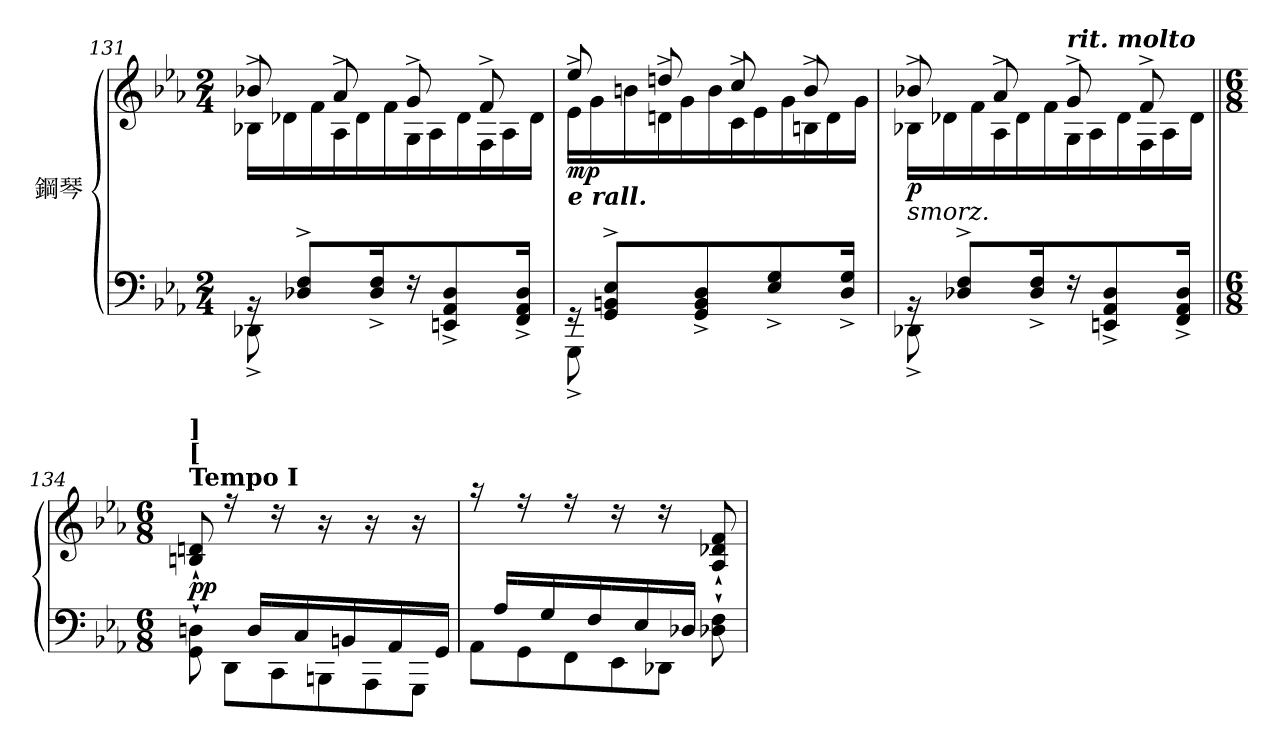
**kern	**kern	**dynam
*part1	*part1	*part1
*staff2	*staff1	*staff1/2
*I"鋼琴	*	*
!!LO:LB:g=z
*clefF4	*clefG2	*
*k[b-e-a-]	*k[b-e-a-]	*
*M2/4	*M2/4	*
=131	=131	=131
*^	*	*
*	*	*Xtuplet	*
*	*	*^	*
16rBB	8DD-X^\	24B-X^\LL	8b-X/	.
.	.	24d-X\	.	.
8D-X/^ 8F/^L	.	.	.	.
.	.	24f\	.	.
.	4.ryy	24A-^\	8a-/	.
.	.	24d-\	.	.
16D-/^ 16F/^K	.	.	.	.
.	.	24f\	.	.
16rF	.	24G^\	8g/	.
.	.	24A-\	.	.
8EEn/^ 8AA-/^ 8D-/^	.	.	.	.
.	.	24d-\	.	.
.	.	24F^\	8f/	.
.	.	24A-\	.	.
16FF/^ 16AA-/^ 16D-/^Jk	.	.	.	.
.	.	24d-\JJ	.	.
=132	=132	=132	=132	=132
*	*	*MM96	*	*
!	!	!LO:TX:b:Bi:t=e rall.	!	!
!	!	!	!	!LO:DY:b
16rGG	8GGG^\	24e-^\LL	8ee-/	mp
.	.	24g\	.	.
8GG/^ 8BBn/^ 8E-/^L	.	.	.	.
.	.	24bn\	.	.
*	*	*MM92	*	*
.	4.ryy	24dn^\	8ddn/	.
.	.	24g\	.	.
8GG/^ 8BB/^ 8D/^	.	.	.	.
.	.	24b\	.	.
*	*	*MM88	*	*
.	.	24c^\	8cc/	.
.	.	24e-\	.	.
8E-/^ 8G/^	.	.	.	.
.	.	24g\	.	.
*	*	*MM84	*	*
.	.	24Bn^\	8b/	.
.	.	24d\	.	.
16D/^ 16G/^Jk	.	.	.	.
.	.	24g\JJ	.	.
=133	=133	=133	=133	=133
*	*	*MM76	*	*
!	!	!LO:TX:b:i:t=smorz.	!	!
!	!	!	!	!LO:DY:b
16rBB	8DD-X^\	24B-X^\LL	8b-X/	p
.	.	24d-X\	.	.
8D-X/^ 8F/^L	.	.	.	.
.	.	24f\	.	.
*	*	*MM68	*	*
.	4.ryy	24A-^\	8a-/	.
.	.	24d-\	.	.
16D-/^ 16F/^K	.	.	.	.
.	.	24f\	.	.
*	*	*MM52	*	*
!	!	!LO:TX:a:Bi:t=rit. molto	!	!
16rF	.	24G^\	8g/	.
.	.	24A-\	.	.
8EEn/^ 8AA-/^ 8D-/^	.	.	.	.
.	.	24d-\	.	.
*	*	*MM48	*	*
.	.	24F^\	8f/	.
.	.	24A-\	.	.
16FF/^ 16AA-/^ 16D-/^Jk	.	.	.	.
.	.	24d-\JJ	.	.
*	*	*v	*v	*
=134||	=134||	=134||	=134||
*M6/8	*	*M6/8	*
*	*	*MM178	*
!	!	!LO:TX:a:B:t=Tempo I	!
!	!	!LO:TX:a:B:t=[	!
!	!	!LO:TX:a:B:t=]	!
!	!	!	!LO:DY:b
8.ryy	8GG\` 8Dn\`	8Bn/` 8dn/`	pp
.	8DD\L	16rff	.
16D/LL	.	16ryy	.
16ryy	8CC\	16rdd	.
16C/	.	16ryy	.
16ryy	8BBBn\	16r	.
16BBn/	.	16ryy	.
16ryy	8AAA-\	16r	.
16AA-/	.	16ryy	.
16ryy	8GGG\J	16r	.
16GG/JJ	.	16ryy	.
!!LO:LB:g=z
=135	=135	=135	=135
16ryy	8AA-\L	16raa	.
16A-/LL	.	16ryy	.
16ryy	8GG\	16rff	.
16G/	.	16ryy	.
16ryy	8FF\	16rff	.
16F/	.	16ryy	.
16ryy	8EE-\	16rdd	.
16E-/	.	16ryy	.
16ryy	8DD-X\J	16rdd	.
*	*	*MM100	*
16D-X/JJ	.	16ryy	.
*	*	*MM178	*
8ryy	8D-X\` 8F\`	8A-/` 8d-X/` 8f/`	.
*v	*v	*	*
=	=	=
*-	*-	*-
